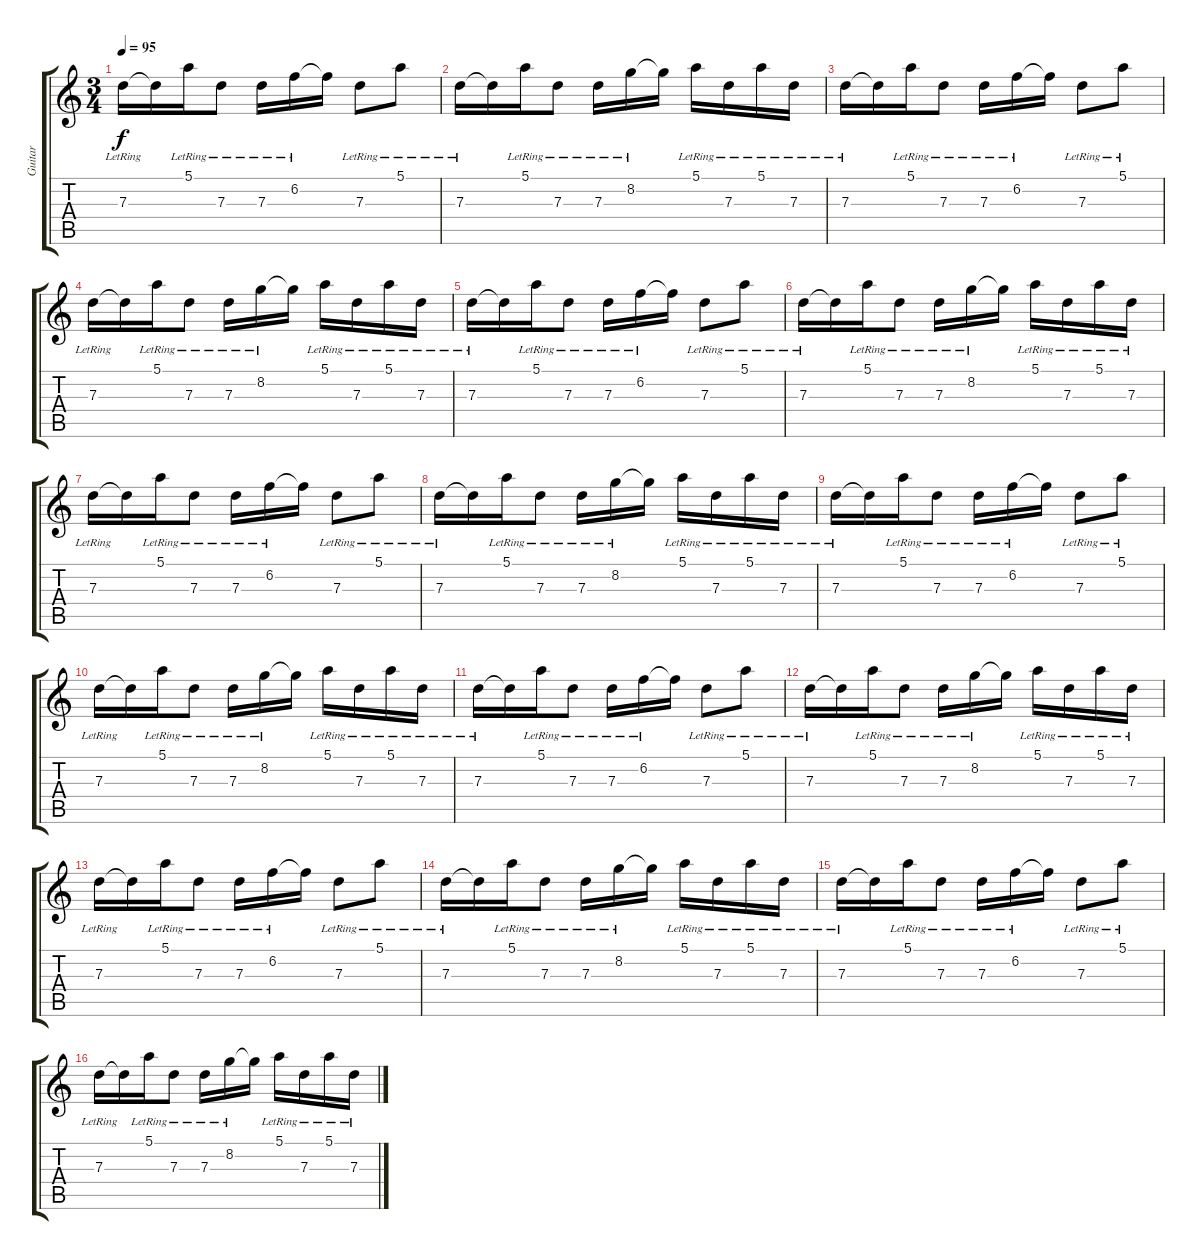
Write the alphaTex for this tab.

\track ("Guitar" "Guitar") {instrument electricguitarclean}
\staff {score tabs}
\tuning (E4 B3 G3 D3 A2 D2) {hide}
\ts (3 4)
\tempo 95
\clef g2
\ks c
7.3{lr}.16{dy f} 7.3{t}.16 5.1{lr}.16 7.3{lr}.8 7.3{lr}.16 6.2{lr}.16 6.2{t}.16 7.3{lr}.8 5.1{lr}.8 |
7.3{lr}.16 7.3{t}.16 5.1{lr}.16 7.3{lr}.8 7.3{lr}.16 8.2{lr}.16 8.2{t}.16 5.1{lr}.16 7.3{lr}.16 5.1{lr}.16 7.3{lr}.16 |
7.3{lr}.16 7.3{t}.16 5.1{lr}.16 7.3{lr}.8 7.3{lr}.16 6.2{lr}.16 6.2{t}.16 7.3{lr}.8 5.1{lr}.8 |
7.3{lr}.16 7.3{t}.16 5.1{lr}.16 7.3{lr}.8 7.3{lr}.16 8.2{lr}.16 8.2{t}.16 5.1{lr}.16 7.3{lr}.16 5.1{lr}.16 7.3{lr}.16 |
7.3{lr}.16 7.3{t}.16 5.1{lr}.16 7.3{lr}.8 7.3{lr}.16 6.2{lr}.16 6.2{t}.16 7.3{lr}.8 5.1{lr}.8 |
7.3{lr}.16 7.3{t}.16 5.1{lr}.16 7.3{lr}.8 7.3{lr}.16 8.2{lr}.16 8.2{t}.16 5.1{lr}.16 7.3{lr}.16 5.1{lr}.16 7.3{lr}.16 |
7.3{lr}.16 7.3{t}.16 5.1{lr}.16 7.3{lr}.8 7.3{lr}.16 6.2{lr}.16 6.2{t}.16 7.3{lr}.8 5.1{lr}.8 |
7.3{lr}.16 7.3{t}.16 5.1{lr}.16 7.3{lr}.8 7.3{lr}.16 8.2{lr}.16 8.2{t}.16 5.1{lr}.16 7.3{lr}.16 5.1{lr}.16 7.3{lr}.16 |
7.3{lr}.16 7.3{t}.16 5.1{lr}.16 7.3{lr}.8 7.3{lr}.16 6.2{lr}.16 6.2{t}.16 7.3{lr}.8 5.1{lr}.8 |
7.3{lr}.16 7.3{t}.16 5.1{lr}.16 7.3{lr}.8 7.3{lr}.16 8.2{lr}.16 8.2{t}.16 5.1{lr}.16 7.3{lr}.16 5.1{lr}.16 7.3{lr}.16 |
7.3{lr}.16 7.3{t}.16 5.1{lr}.16 7.3{lr}.8 7.3{lr}.16 6.2{lr}.16 6.2{t}.16 7.3{lr}.8 5.1{lr}.8 |
7.3{lr}.16 7.3{t}.16 5.1{lr}.16 7.3{lr}.8 7.3{lr}.16 8.2{lr}.16 8.2{t}.16 5.1{lr}.16 7.3{lr}.16 5.1{lr}.16 7.3{lr}.16 |
7.3{lr}.16 7.3{t}.16 5.1{lr}.16 7.3{lr}.8 7.3{lr}.16 6.2{lr}.16 6.2{t}.16 7.3{lr}.8 5.1{lr}.8 |
7.3{lr}.16 7.3{t}.16 5.1{lr}.16 7.3{lr}.8 7.3{lr}.16 8.2{lr}.16 8.2{t}.16 5.1{lr}.16 7.3{lr}.16 5.1{lr}.16 7.3{lr}.16 |
7.3{lr}.16 7.3{t}.16 5.1{lr}.16 7.3{lr}.8 7.3{lr}.16 6.2{lr}.16 6.2{t}.16 7.3{lr}.8 5.1{lr}.8 |
7.3{lr}.16 7.3{t}.16 5.1{lr}.16 7.3{lr}.8 7.3{lr}.16 8.2{lr}.16 8.2{t}.16 5.1{lr}.16 7.3{lr}.16 5.1{lr}.16 7.3{lr}.16
